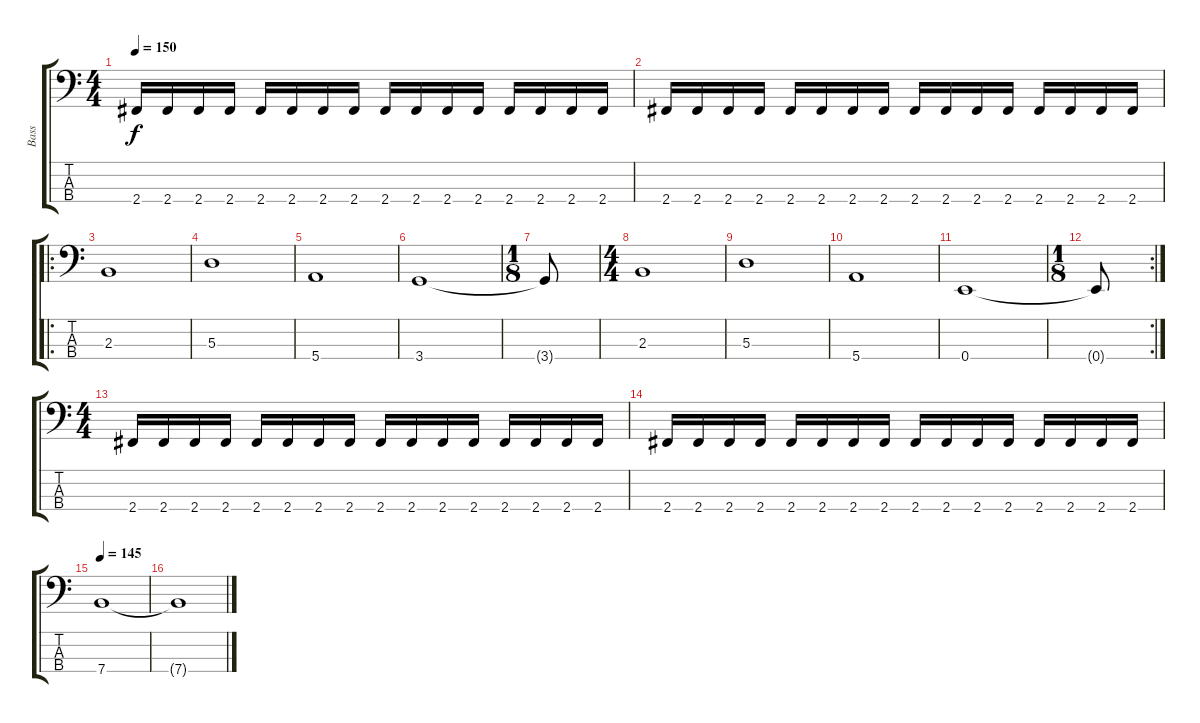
\track ("Bass" "Bass") {instrument electricbasspick}
\staff {score tabs}
\tuning (G2 D2 A1 E1) {hide}
\ts (4 4)
\tempo 150
\clef f4
\ks c
2.4.16{dy f} 2.4.16 2.4.16 2.4.16 2.4.16 2.4.16 2.4.16 2.4.16 2.4.16 2.4.16 2.4.16 2.4.16 2.4.16 2.4.16 2.4.16 2.4.16 |
2.4.16 2.4.16 2.4.16 2.4.16 2.4.16 2.4.16 2.4.16 2.4.16 2.4.16 2.4.16 2.4.16 2.4.16 2.4.16 2.4.16 2.4.16 2.4.16 |
\ro
2.3.1 |
5.3.1 |
5.4.1 |
3.4.1 |
\ts (1 8)
3.4{t}.8 |
\ts (4 4)
2.3.1 |
5.3.1 |
5.4.1 |
0.4.1 |
\rc 2
\ts (1 8)
0.4{t}.8 |
\ts (4 4)
2.4.16 2.4.16 2.4.16 2.4.16 2.4.16 2.4.16 2.4.16 2.4.16 2.4.16 2.4.16 2.4.16 2.4.16 2.4.16 2.4.16 2.4.16 2.4.16 |
2.4.16 2.4.16 2.4.16 2.4.16 2.4.16 2.4.16 2.4.16 2.4.16 2.4.16 2.4.16 2.4.16 2.4.16 2.4.16 2.4.16 2.4.16 2.4.16 |
\tempo 145
7.4.1 |
7.4{t}.1
